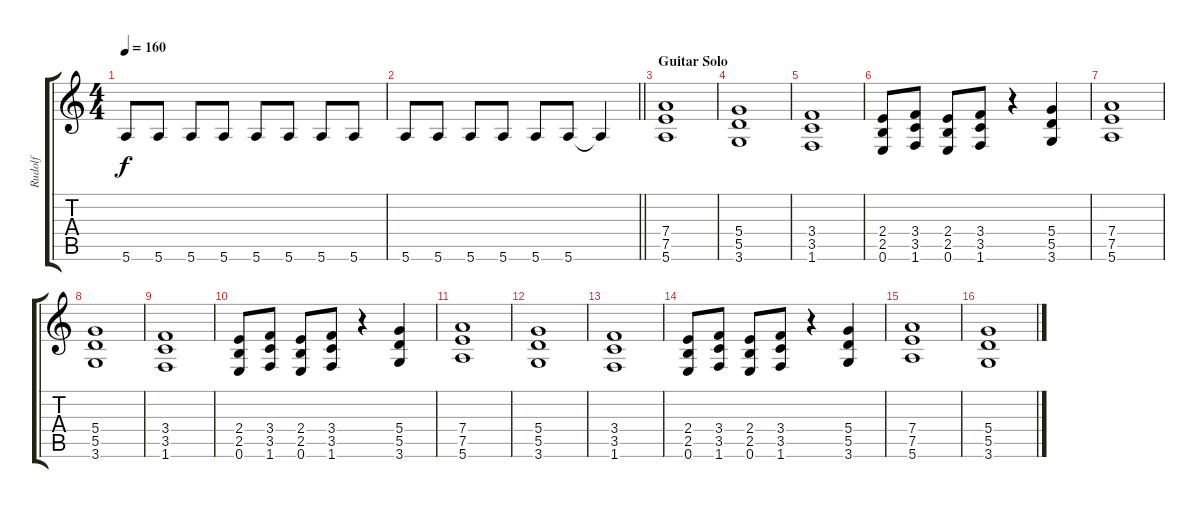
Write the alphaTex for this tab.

\track ("Rudolf" "Rudolf") {instrument overdrivenguitar}
\staff {score tabs}
\tuning (E4 B3 G3 D3 A2 E2) {hide}
\ts (4 4)
\tempo 160
\clef g2
\ks c
5.6.8{dy f} 5.6.8 5.6.8 5.6.8 5.6.8 5.6.8 5.6.8 5.6.8 |
\barLineRight lightlight
5.6.8 5.6.8 5.6.8 5.6.8 5.6.8 5.6.8 5.6{t}.4 |
\section ("" "Guitar Solo")
(7.4 7.5 5.6).1 |
(5.4 5.5 3.6).1 |
(3.4 3.5 1.6).1 |
(2.4 2.5 0.6).8 (3.4 3.5 1.6).8 (2.4 2.5 0.6).8 (3.4 3.5 1.6).8 r.4 (5.4 5.5 3.6).4 |
(7.4 7.5 5.6).1 |
(5.4 5.5 3.6).1 |
(3.4 3.5 1.6).1 |
(2.4 2.5 0.6).8 (3.4 3.5 1.6).8 (2.4 2.5 0.6).8 (3.4 3.5 1.6).8 r.4 (5.4 5.5 3.6).4 |
(7.4 7.5 5.6).1 |
(5.4 5.5 3.6).1 |
(3.4 3.5 1.6).1 |
(2.4 2.5 0.6).8 (3.4 3.5 1.6).8 (2.4 2.5 0.6).8 (3.4 3.5 1.6).8 r.4 (5.4 5.5 3.6).4 |
(7.4 7.5 5.6).1 |
(5.4 5.5 3.6).1
